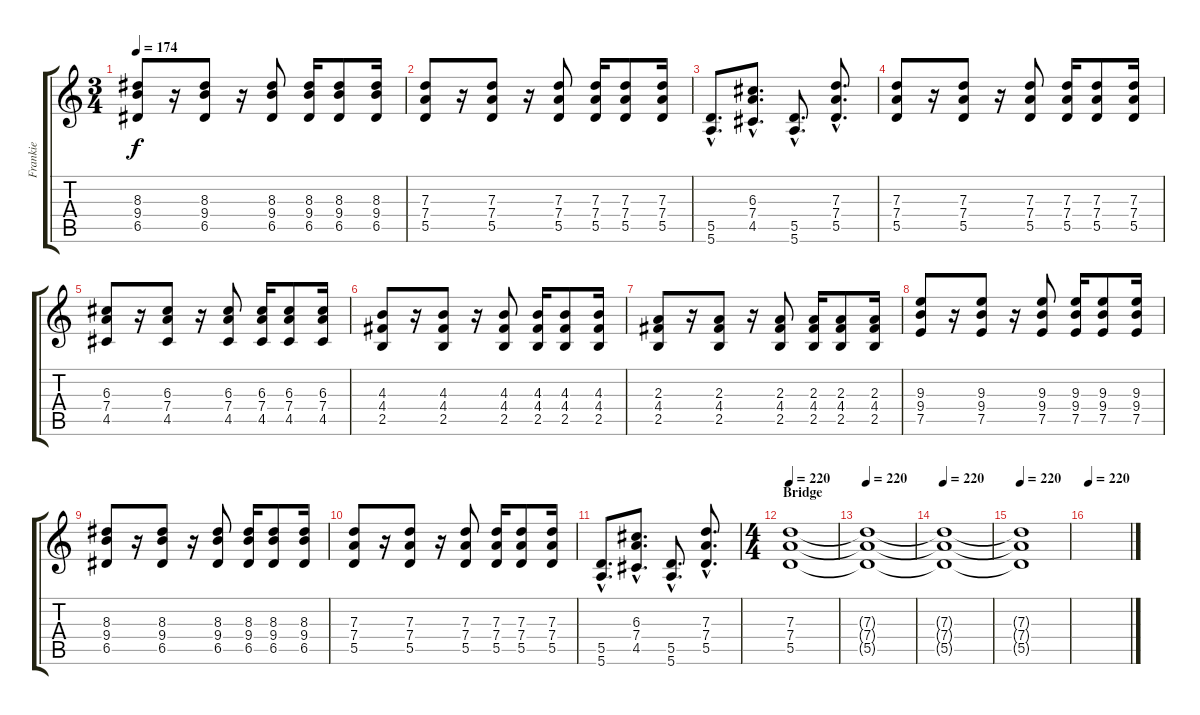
\track ("Frankie" "Frankie") {instrument distortionguitar}
\staff {score tabs}
\tuning (E4 B3 G3 D3 A2 E2) {hide}
\ts (3 4)
\tempo 174
\clef g2
\ks c
(8.3 9.4 6.5).8{dy f} r.16 (8.3 9.4 6.5).8 r.16 (8.3 9.4 6.5).8 (8.3 9.4 6.5).16 (8.3 9.4 6.5).8 (8.3 9.4 6.5).16 |
(7.3 7.4 5.5).8 r.16 (7.3 7.4 5.5).8 r.16 (7.3 7.4 5.5).8 (7.3 7.4 5.5).16 (7.3 7.4 5.5).8 (7.3 7.4 5.5).16 |
(5.5{hac} 5.6{hac}).8{d} (6.3{hac} 7.4{hac} 4.5{hac}).8{d} (5.5{hac} 5.6{hac}).8{d} (7.3{hac} 7.4{hac} 5.5{hac}).8{d} |
(7.3 7.4 5.5).8 r.16 (7.3 7.4 5.5).8 r.16 (7.3 7.4 5.5).8 (7.3 7.4 5.5).16 (7.3 7.4 5.5).8 (7.3 7.4 5.5).16 |
(6.3 7.4 4.5).8 r.16 (6.3 7.4 4.5).8 r.16 (6.3 7.4 4.5).8 (6.3 7.4 4.5).16 (6.3 7.4 4.5).8 (6.3 7.4 4.5).16 |
(4.3 4.4 2.5).8 r.16 (4.3 4.4 2.5).8 r.16 (4.3 4.4 2.5).8 (4.3 4.4 2.5).16 (4.3 4.4 2.5).8 (4.3 4.4 2.5).16 |
(2.3 4.4 2.5).8 r.16 (2.3 4.4 2.5).8 r.16 (2.3 4.4 2.5).8 (2.3 4.4 2.5).16 (2.3 4.4 2.5).8 (2.3 4.4 2.5).16 |
(9.3 9.4 7.5).8 r.16 (9.3 9.4 7.5).8 r.16 (9.3 9.4 7.5).8 (9.3 9.4 7.5).16 (9.3 9.4 7.5).8 (9.3 9.4 7.5).16 |
(8.3 9.4 6.5).8 r.16 (8.3 9.4 6.5).8 r.16 (8.3 9.4 6.5).8 (8.3 9.4 6.5).16 (8.3 9.4 6.5).8 (8.3 9.4 6.5).16 |
(7.3 7.4 5.5).8 r.16 (7.3 7.4 5.5).8 r.16 (7.3 7.4 5.5).8 (7.3 7.4 5.5).16 (7.3 7.4 5.5).8 (7.3 7.4 5.5).16 |
(5.5{hac} 5.6{hac}).8{d} (6.3{hac} 7.4{hac} 4.5{hac}).8{d} (5.5{hac} 5.6{hac}).8{d} (7.3{hac} 7.4{hac} 5.5{hac}).8{d} |
\ts (4 4)
\section ("" "Bridge")
\tempo 220
(7.3 7.4 5.5).1 |
\tempo 220
(7.3{t} 7.4{t} 5.5{t}).1 |
\tempo 220
(7.3{t} 7.4{t} 5.5{t}).1{volume 0} |
\tempo 220
(7.3{t} 7.4{t} 5.5{t}).1 |
\tempo 220
